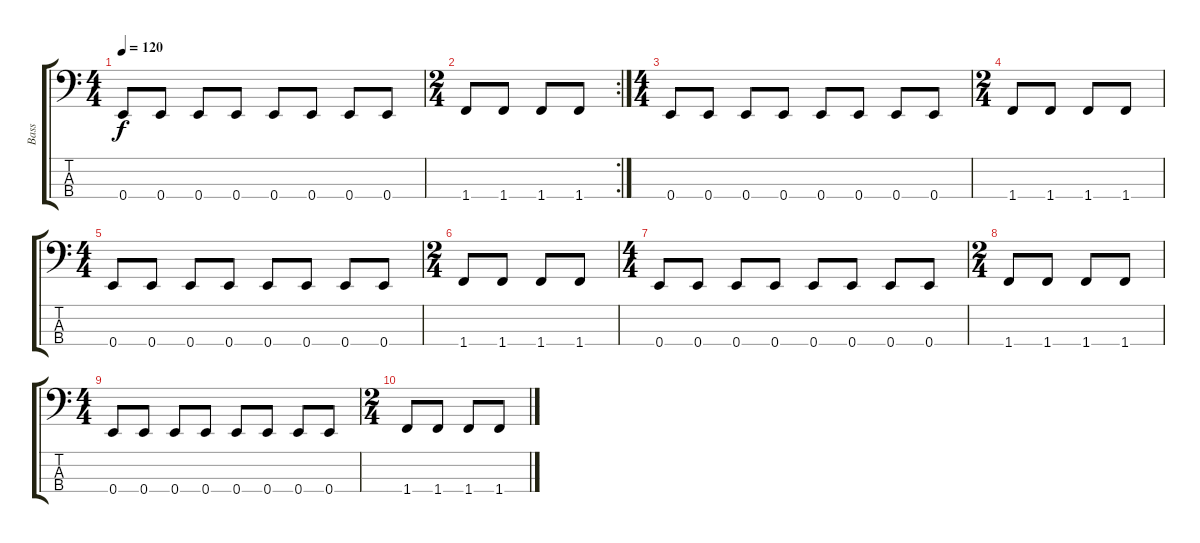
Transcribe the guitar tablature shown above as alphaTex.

\track ("Bass" "Bass") {instrument electricbasspick}
\staff {score tabs}
\tuning (G2 D2 A1 E1) {hide}
\ts (4 4)
\tempo 120
\clef f4
\ks c
0.4.8{dy f} 0.4.8 0.4.8 0.4.8 0.4.8 0.4.8 0.4.8 0.4.8 |
\rc 2
\ts (2 4)
1.4.8 1.4.8 1.4.8 1.4.8 |
\ts (4 4)
0.4.8 0.4.8 0.4.8 0.4.8 0.4.8 0.4.8 0.4.8 0.4.8 |
\ts (2 4)
1.4.8 1.4.8 1.4.8 1.4.8 |
\ts (4 4)
0.4.8 0.4.8 0.4.8 0.4.8 0.4.8 0.4.8 0.4.8 0.4.8 |
\ts (2 4)
1.4.8 1.4.8 1.4.8 1.4.8 |
\ts (4 4)
0.4.8 0.4.8 0.4.8 0.4.8 0.4.8 0.4.8 0.4.8 0.4.8 |
\ts (2 4)
1.4.8 1.4.8 1.4.8 1.4.8 |
\ts (4 4)
0.4.8 0.4.8 0.4.8 0.4.8 0.4.8 0.4.8 0.4.8 0.4.8 |
\ts (2 4)
1.4.8 1.4.8 1.4.8 1.4.8
